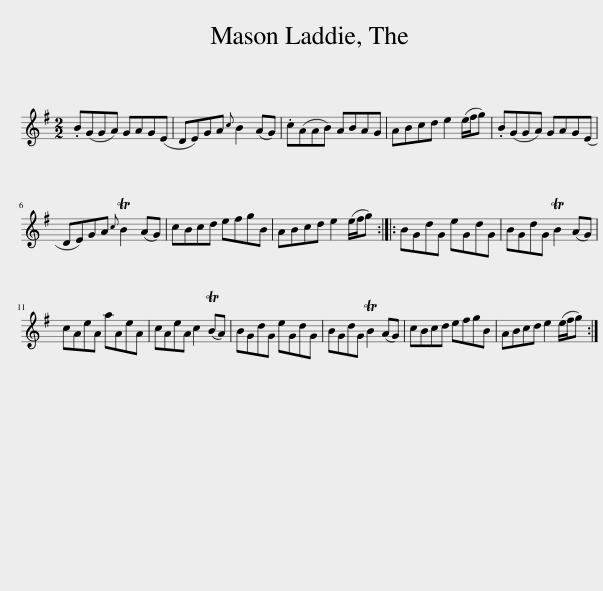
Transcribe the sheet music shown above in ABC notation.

X:1
L:1/8
M:2/2
I:linebreak $
K:G
V:1 treble
V:1
 .B(GGA) GAG(E | DE)GA{c} B2 (AG) | .c(AAB) ABAG | ABcd e2 (e/f/g) | .B(GGA) GAG(E |$ %5
 DE)GA{c} TB2 (AG) | cBcd efgB | ABcd e2 (e/f/g) :: BGdG eGdG | BGdG TB2 (AG) |$ %10
 cAeA aAeA | cAeA c2 (TBA) | BGdG eGdG | BGdG TB2 (AG) | cBcd efgB | %15
 ABcd e2 (e/f/g) :| %16
